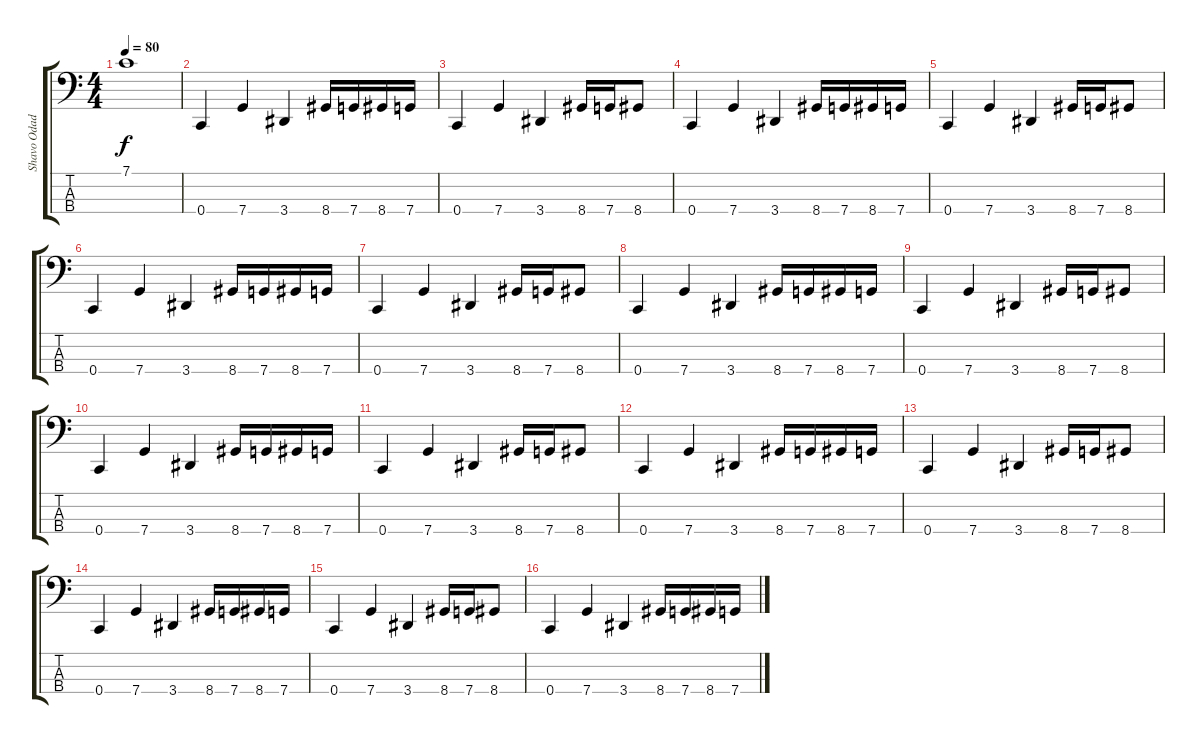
\track ("Shavo Odadjian" "Shavo Odad") {instrument electricbasspick}
\staff {score tabs}
\tuning (F2 C2 G1 C1) {hide}
\ts (4 4)
\tempo 80
\clef f4
\ks c
7.1{t}.1{dy f} |
0.4.4 7.4.4 3.4.4 8.4.16 7.4.16 8.4.16 7.4.16 |
0.4.4 7.4.4 3.4.4 8.4.16 7.4.16 8.4.8 |
0.4.4 7.4.4 3.4.4 8.4.16 7.4.16 8.4.16 7.4.16 |
0.4.4 7.4.4 3.4.4 8.4.16 7.4.16 8.4.8 |
0.4.4 7.4.4 3.4.4 8.4.16 7.4.16 8.4.16 7.4.16 |
0.4.4 7.4.4 3.4.4 8.4.16 7.4.16 8.4.8 |
0.4.4 7.4.4 3.4.4 8.4.16 7.4.16 8.4.16 7.4.16 |
0.4.4 7.4.4 3.4.4 8.4.16 7.4.16 8.4.8 |
0.4.4 7.4.4 3.4.4 8.4.16 7.4.16 8.4.16 7.4.16 |
0.4.4 7.4.4 3.4.4 8.4.16 7.4.16 8.4.8 |
0.4.4 7.4.4 3.4.4 8.4.16 7.4.16 8.4.16 7.4.16 |
0.4.4 7.4.4 3.4.4 8.4.16 7.4.16 8.4.8 |
0.4.4 7.4.4 3.4.4 8.4.16 7.4.16 8.4.16 7.4.16 |
0.4.4 7.4.4 3.4.4 8.4.16 7.4.16 8.4.8 |
0.4.4 7.4.4 3.4.4 8.4.16 7.4.16 8.4.16 7.4.16
